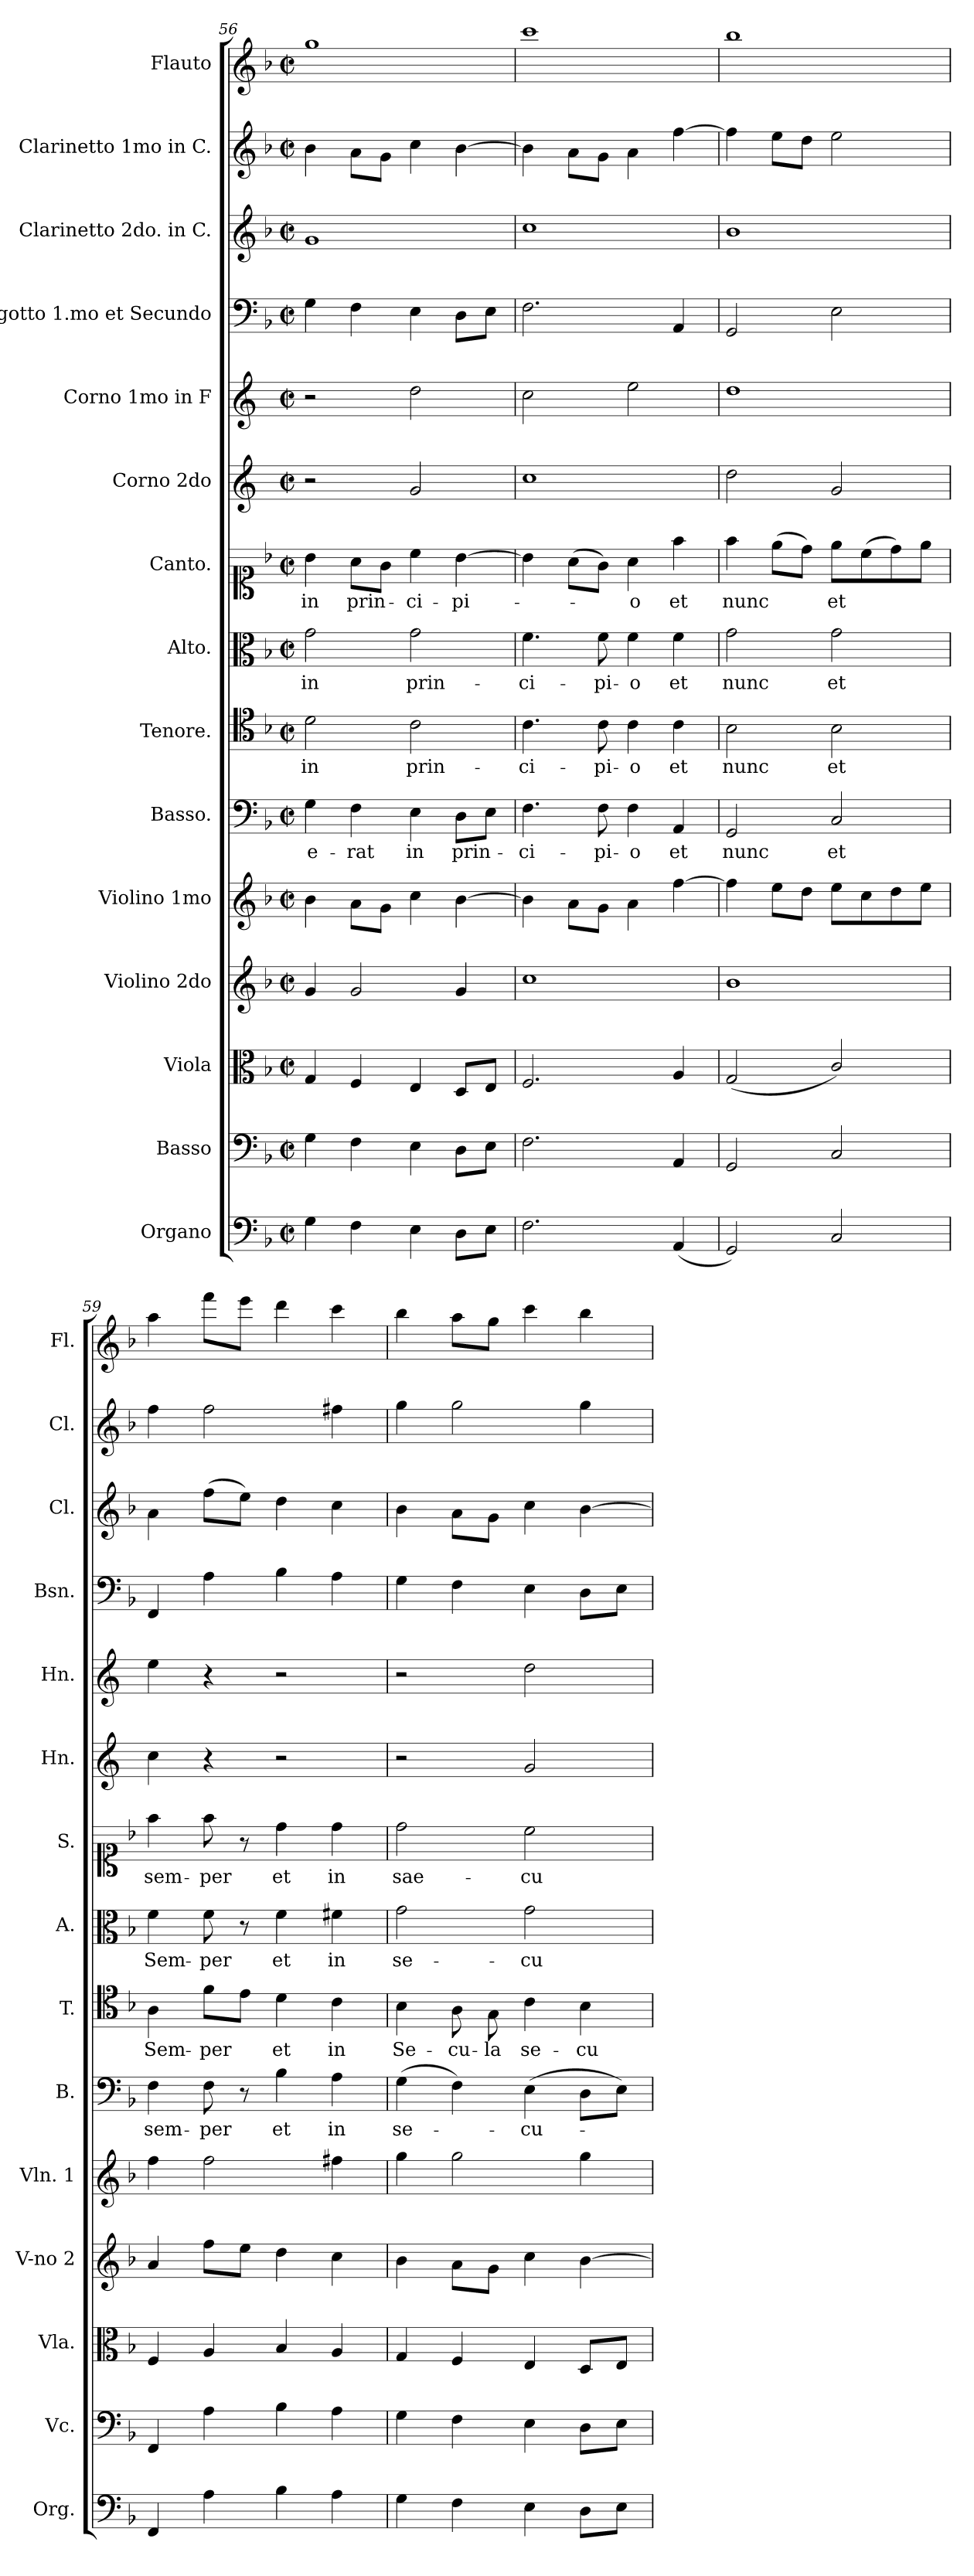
**kern	**kern	**kern	**kern	**kern	**kern	**text	**kern	**text	**kern	**text	**kern	**text	**kern	**kern	**kern	**kern	**kern	**kern
*part15	*part14	*part13	*part12	*part11	*part10	*part10	*part9	*part9	*part8	*part8	*part7	*part7	*part6	*part5	*part4	*part3	*part2	*part1
*staff15	*staff14	*staff13	*staff12	*staff11	*staff10	*staff10	*staff9	*staff9	*staff8	*staff8	*staff7	*staff7	*staff6	*staff5	*staff4	*staff3	*staff2	*staff1
*I"Organo	*I"Basso	*I"Viola	*I"Violino 2do	*I"Violino 1mo	*I"Basso.	*	*I"Tenore.	*	*I"Alto.	*	*I"Canto.	*	*I"Corno 2do	*I"Corno 1mo in F	*I"Fagotto 1.mo et Secundo	*I"Clarinetto 2do. in C.	*I"Clarinetto 1mo in C.	*I"Flauto
*I'Org.	*I'Vc.	*I'Vla.	*I'V-no 2	*I'Vln. 1	*I'B.	*	*I'T.	*	*I'A.	*	*I'S.	*	*I'Hn.	*I'Hn.	*I'Bsn.	*I'Cl.	*I'Cl.	*I'Fl.
*clefF4	*clefF4	*clefC3	*clefG2	*clefG2	*clefF4	*	*clefC4	*	*clefC3	*	*clefC1	*	*clefG2	*clefG2	*clefF4	*clefG2	*clefG2	*clefG2
*	*	*	*	*	*	*	*	*	*	*	*	*	*ITrd4c7	*ITrd4c7	*	*	*	*
*k[b-]	*k[b-]	*k[b-]	*k[b-]	*k[b-]	*k[b-]	*	*k[b-]	*	*k[b-]	*	*k[b-]	*	*k[b-]	*k[b-]	*k[b-]	*k[b-]	*k[b-]	*k[b-]
*F:	*F:	*F:	*F:	*F:	*F:	*	*F:	*	*F:	*	*F:	*	*	*	*F:	*F:	*F:	*F:
*M2/2	*M2/2	*M2/2	*M2/2	*M2/2	*M2/2	*	*M2/2	*	*M2/2	*	*M2/2	*	*M2/2	*M2/2	*M2/2	*M2/2	*M2/2	*M2/2
*met(c|)	*met(c|)	*met(c|)	*met(c|)	*met(c|)	*met(c|)	*	*met(c|)	*	*met(c|)	*	*met(c|)	*	*met(c|)	*met(c|)	*met(c|)	*met(c|)	*met(c|)	*met(c|)
=56	=56	=56	=56	=56	=56	=56	=56	=56	=56	=56	=56	=56	=56	=56	=56	=56	=56	=56
4G\	4G\	4G/	4g/	4b-\	4G\	e-	2d\	in	2g\	in	4b-\	in	2r	2r	4G\	1g	4b-\	1gg
4F\	4F\	4F/	2g/	8a\L	4F\	-rat	.	.	.	.	8a\L	prin-	.	.	4F\	.	8a\L	.
.	.	.	.	8g\J	.	.	.	.	.	.	8g\J	.	.	.	.	.	8g\J	.
4E\	4E\	4E/	.	4cc\	4E\	in	2c\	prin-	2g\	prin-	4cc\	-ci-	2c/	2g\	4E\	.	4cc\	.
8D\L	8D\L	8D/L	4g/	[4b-\	8D\L	prin-	.	.	.	.	[4b-\	-pi-	.	.	8D\L	.	[4b-\	.
8E\J	8E\J	8E/J	.	.	8E\J	.	.	.	.	.	.	.	.	.	8E\J	.	.	.
=57	=57	=57	=57	=57	=57	=57	=57	=57	=57	=57	=57	=57	=57	=57	=57	=57	=57	=57
2.F\	2.F\	2.F/	1cc	4b-\]	4.F\	-ci-	4.c\	-ci-	4.f\	-ci-	4b-\]	.	1f	2f\	2.F\	1cc	4b-\]	1ccc
.	.	.	.	8a\L	.	.	.	.	.	.	(8a\L	.	.	.	.	.	8a\L	.
.	.	.	.	8g\J	8F\	-pi-	8c\	-pi-	8f\	-pi-	8g\J)	.	.	.	.	.	8g\J	.
.	.	.	.	4a\	4F\	-o	4c\	-o	4f\	-o	4a\	-o	.	2a\	.	.	4a\	.
(4AA/	4AA/	4A/	.	[4ff\	4AA/	et	4c\	et	4f\	et	4ff\	et	.	.	4AA/	.	[4ff\	.
=58	=58	=58	=58	=58	=58	=58	=58	=58	=58	=58	=58	=58	=58	=58	=58	=58	=58	=58
2GG/)	2GG/	(2G/	1b-	4ff\]	2GG/	nunc	2B-\	nunc	2g\	nunc	4ff\	nunc	2g\	1g	2GG/	1b-	4ff\]	1bb-
.	.	.	.	8ee\L	.	.	.	.	.	.	(8ee\L	.	.	.	.	.	8ee\L	.
.	.	.	.	8dd\J	.	.	.	.	.	.	8dd\J)	.	.	.	.	.	8dd\J	.
2C/	2C/	2c/)	.	8ee\L	2C/	et	2B-\	et	2g\	et	8ee\L	et	2c/	.	2E\	.	2ee\	.
.	.	.	.	8cc\	.	.	.	.	.	.	(8cc\	.	.	.	.	.	.	.
.	.	.	.	8dd\	.	.	.	.	.	.	8dd\)	.	.	.	.	.	.	.
.	.	.	.	8ee\J	.	.	.	.	.	.	8ee\J	.	.	.	.	.	.	.
=59	=59	=59	=59	=59	=59	=59	=59	=59	=59	=59	=59	=59	=59	=59	=59	=59	=59	=59
4FF/	4FF/	4F/	4a/	4ff\	4F\	sem-	4A\	Sem-	4f\	Sem-	4ff\	sem-	4f\	4a\	4FF/	4a\	4ff\	4aa\
4A\	4A\	4A/	8ff\L	2ff\	8F\	-per	8f\L	-per	8f\	-per	8ff\	-per	4r	4r	4A\	(8ff\L	2ff\	8fff\L
.	.	.	8ee\J	.	8r	.	8e\J	.	8r	.	8r	.	.	.	.	8ee\J)	.	8eee\J
4B-\	4B-\	4B-/	4dd\	.	4B-\	et	4d\	et	4f\	et	4dd\	et	2r	2r	4B-\	4dd\	.	4ddd\
4A\	4A\	4A/	4cc\	4ff#X\	4A\	in	4c\	in	4f#X\	in	4dd\	in	.	.	4A\	4cc\	4ff#X\	4ccc\
=60	=60	=60	=60	=60	=60	=60	=60	=60	=60	=60	=60	=60	=60	=60	=60	=60	=60	=60
4G\	4G\	4G/	4b-\	4gg\	(4G\	se-	4B-\	Se-	2g\	se-	2dd\	sae-	2r	2r	4G\	4b-\	4gg\	4bb-\
4F\	4F\	4F/	8a\L	2gg\	4F\)	.	8A\	-cu-	.	.	.	.	.	.	4F\	8a\L	2gg\	8aa\L
.	.	.	8g\J	.	.	.	8G\	-la	.	.	.	.	.	.	.	8g\J	.	8gg\J
4E\	4E\	4E/	4cc\	.	(4E\	-cu-	4c\	se-	2g\	-cu-	2cc\	-cu-	2c/	2g\	4E\	4cc\	.	4ccc\
8D\L	8D\L	8D/L	[4b-\	4gg\	8D\L	.	4B-\	-cu-	.	.	.	.	.	.	8D\L	[4b-\	4gg\	4bb-\
8E\J	8E\J	8E/J	.	.	8E\J)	.	.	.	.	.	.	.	.	.	8E\J	.	.	.
=	=	=	=	=	=	=	=	=	=	=	=	=	=	=	=	=	=	=
*-	*-	*-	*-	*-	*-	*-	*-	*-	*-	*-	*-	*-	*-	*-	*-	*-	*-	*-
